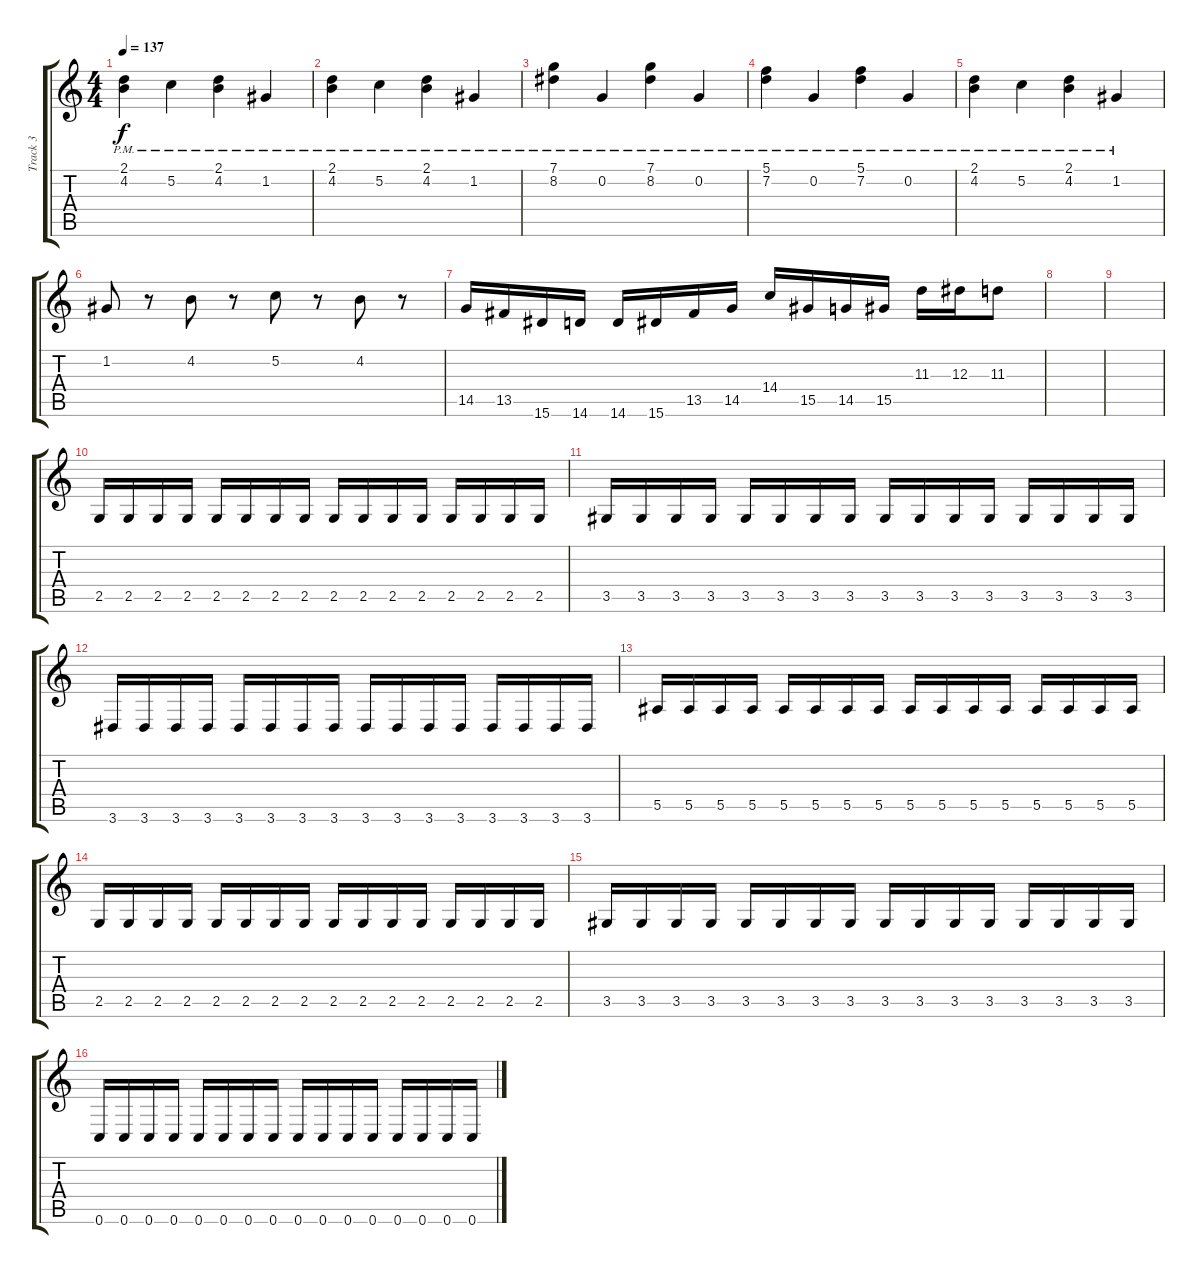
\track ("Track 3" "Track 3") {instrument distortionguitar}
\staff {score tabs}
\tuning (C4 G3 Eb3 Bb2 F2 C2) {hide}
\ts (4 4)
\tempo 137
\clef g2
\ks c
(2.1{pm} 4.2{pm}).4{dy f} 5.2{pm}.4 (2.1{pm} 4.2{pm}).4 1.2{pm}.4 |
(2.1{pm} 4.2{pm}).4 5.2{pm}.4 (2.1{pm} 4.2{pm}).4 1.2{pm}.4 |
(7.1{pm} 8.2{pm}).4 0.2{pm}.4 (7.1{pm} 8.2{pm}).4 0.2{pm}.4 |
(5.1{pm} 7.2{pm}).4 0.2{pm}.4 (5.1{pm} 7.2{pm}).4 0.2{pm}.4 |
(2.1{pm} 4.2{pm}).4 5.2{pm}.4 (2.1{pm} 4.2{pm}).4 1.2{pm}.4 |
1.2.8 r.8 4.2.8 r.8 5.2.8 r.8 4.2.8 r.8 |
14.5.16 13.5.16 15.6.16 14.6.16 14.6.16 15.6.16 13.5.16 14.5.16 14.4.16 15.5.16 14.5.16 15.5.16 11.3.16 12.3.16 11.3.8 |
|
|
2.5.16 2.5.16 2.5.16 2.5.16 2.5.16 2.5.16 2.5.16 2.5.16 2.5.16 2.5.16 2.5.16 2.5.16 2.5.16 2.5.16 2.5.16 2.5.16 |
3.5.16 3.5.16 3.5.16 3.5.16 3.5.16 3.5.16 3.5.16 3.5.16 3.5.16 3.5.16 3.5.16 3.5.16 3.5.16 3.5.16 3.5.16 3.5.16 |
3.6.16 3.6.16 3.6.16 3.6.16 3.6.16 3.6.16 3.6.16 3.6.16 3.6.16 3.6.16 3.6.16 3.6.16 3.6.16 3.6.16 3.6.16 3.6.16 |
5.5.16 5.5.16 5.5.16 5.5.16 5.5.16 5.5.16 5.5.16 5.5.16 5.5.16 5.5.16 5.5.16 5.5.16 5.5.16 5.5.16 5.5.16 5.5.16 |
2.5.16 2.5.16 2.5.16 2.5.16 2.5.16 2.5.16 2.5.16 2.5.16 2.5.16 2.5.16 2.5.16 2.5.16 2.5.16 2.5.16 2.5.16 2.5.16 |
3.5.16 3.5.16 3.5.16 3.5.16 3.5.16 3.5.16 3.5.16 3.5.16 3.5.16 3.5.16 3.5.16 3.5.16 3.5.16 3.5.16 3.5.16 3.5.16 |
0.6.16 0.6.16 0.6.16 0.6.16 0.6.16 0.6.16 0.6.16 0.6.16 0.6.16 0.6.16 0.6.16 0.6.16 0.6.16 0.6.16 0.6.16 0.6.16
